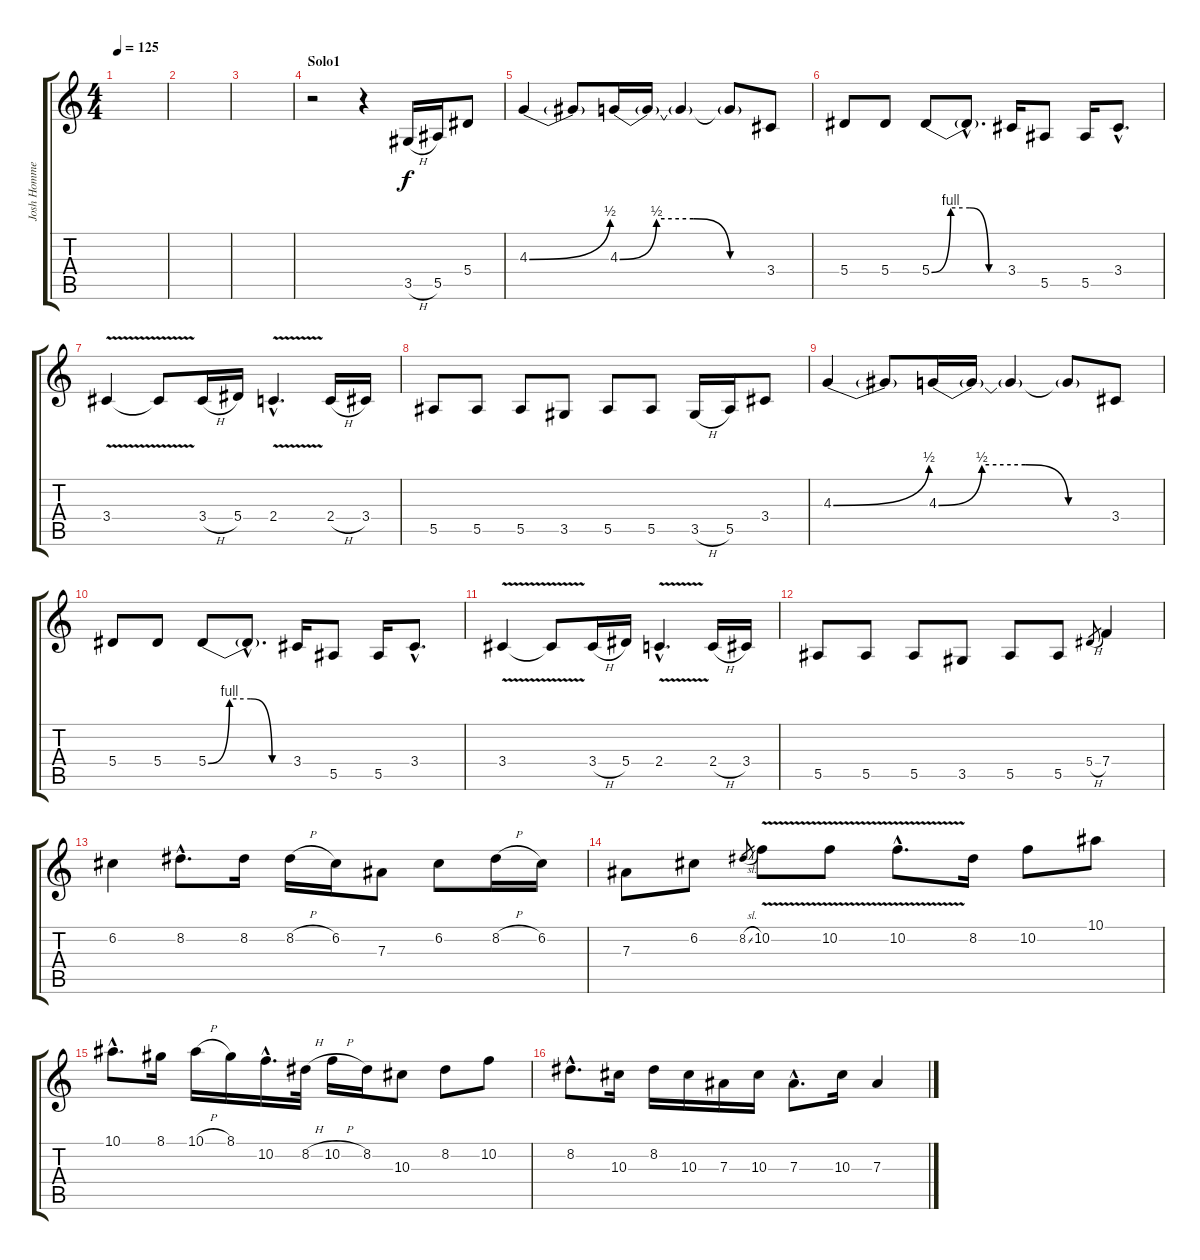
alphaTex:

\track ("Josh Homme (guitar solo)" "Josh Homme") {instrument distortionguitar}
\staff {score tabs}
\tuning (C4 G3 Eb3 Bb2 F2 C2) {hide}
\ts (4 4)
\section ("" "")
\tempo 125
\clef g2
\ks c
|
|
|
\section ("" "Solo1")
r.2 r.4 3.5{h}.16 5.5.16 5.4.8 |
4.3{be (bend 0 0 60 2)}.4 4.3{t}.8 4.3{be (custom 0 0 15 2 30 2 45 0 60 0)}.16 4.3{t}.16 4.3{t}.4 4.3{t}.8 3.4.8 |
5.4.8 5.4.8 5.4{be (custom 0 0 15 4 30 4 45 0 60 0)}.8 5.4{hac t}.8{d} 3.4.16 5.5.8 5.5.16 3.4{hac}.8{d} |
3.4{v}.4 3.4{v t}.8 3.4{h}.16 5.4.16 2.4{v hac}.4{d} 2.4{h}.16 3.4.16 |
5.5.8 5.5.8 5.5.8 3.5.8 5.5.8 5.5.8 3.5{h}.16 5.5.16 3.4.8 |
4.3{be (bend 0 0 60 2)}.4 4.3{t}.8 4.3{be (custom 0 0 15 2 30 2 45 0 60 0)}.16 4.3{t}.16 4.3{t}.4 4.3{t}.8 3.4.8 |
5.4.8 5.4.8 5.4{be (custom 0 0 15 4 30 4 45 0 60 0)}.8 5.4{hac t}.8{d} 3.4.16 5.5.8 5.5.16 3.4{hac}.8{d} |
3.4{v}.4 3.4{v t}.8 3.4{h}.16 5.4.16 2.4{v hac}.4{d} 2.4{h}.16 3.4.16 |
5.5.8 5.5.8 5.5.8 3.5.8 5.5.8 5.5.8 5.4{h}.8{gr} 7.4.4 |
6.2.4 8.2{hac}.8{d} 8.2.16 8.2{h}.16 6.2.16 7.3.8 6.2.8 8.2{h}.16 6.2.16 |
7.3.8 6.2.8 8.2{sl}.8{gr} 10.2{v}.8 10.2{v}.8 10.2{v hac}.8{d} 8.2.16 10.2.8 10.1.8 |
10.1{hac}.8{d} 8.1.16 10.1{h}.16 8.1.16 10.2{hac}.16{d} 8.2{h}.32 10.2{h}.16 8.2.16 10.3.8 8.2.8 10.2.8 |
8.2{hac}.8{d} 10.3.16 8.2.16 10.3.16 7.3.16 10.3.16 7.3{hac}.8{d} 10.3.16 7.3.4
